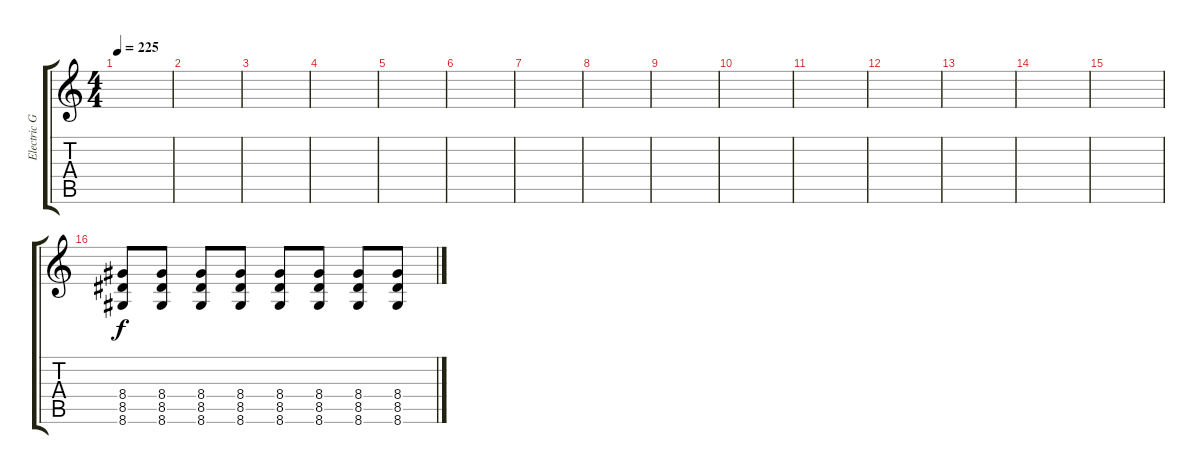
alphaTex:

\track ("Electric Guitar" "Electric G") {instrument distortionguitar}
\staff {score tabs}
\tuning (D4 A3 F3 C3 G2 C2) {hide}
\ts (4 4)
\tempo 225
\clef g2
\ks c
|
|
|
|
|
|
|
|
|
|
|
|
|
|
|
(8.4 8.5 8.6).8 (8.4 8.5 8.6).8 (8.4 8.5 8.6).8 (8.4 8.5 8.6).8 (8.4 8.5 8.6).8 (8.4 8.5 8.6).8 (8.4 8.5 8.6).8 (8.4 8.5 8.6).8
